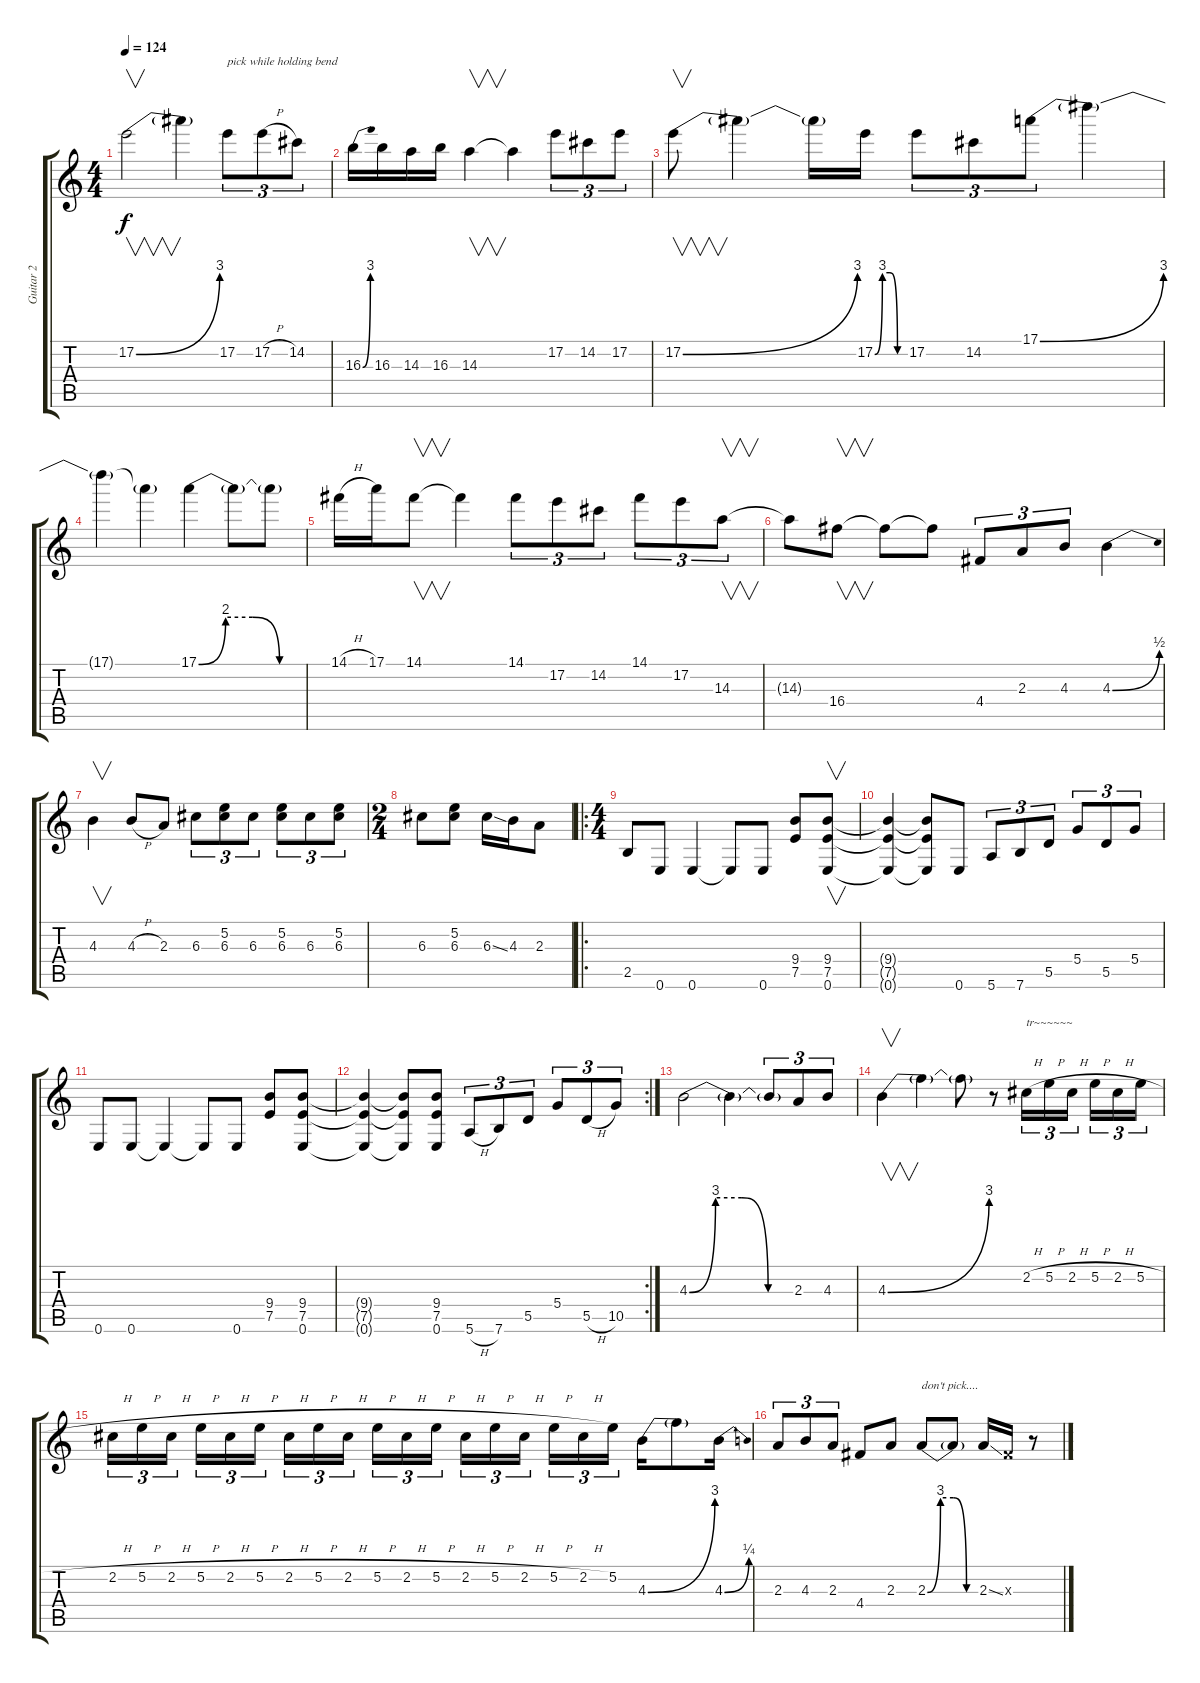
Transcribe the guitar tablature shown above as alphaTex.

\track ("Guitar 2" "Guitar 2") {instrument distortionguitar}
\staff {score tabs}
\tuning (E4 B3 G3 D3 A2 E2) {hide}
\ts (4 4)
\tempo 124
\clef g2
\ks c
17.2{be (bend 0 0 60 12)}.2{v dy f} 17.2{t}.4 17.2.8{tu (3 2) txt "pick while holding bend"} 17.2{h}.8{tu (3 2)} 14.2.8{tu (3 2)} |
16.3{be (bend 0 0 60 12)}.16 16.3.16 14.3.16 16.3.16 14.3.4{v} 14.3{t}.4 17.2.8{tu (3 2)} 14.2.8{tu (3 2)} 17.2.8{tu (3 2)} |
17.2{be (bend 0 0 60 12)}.8{v} 17.2{t}.4 17.2{t}.16 17.2{be (custom 0 0 15 12 30 12 45 0 60 0)}.16 17.2.8{tu (3 2)} 14.2.8{tu (3 2)} 17.1{be (bend 0 0 60 12)}.8{tu (3 2)} 17.1{t}.4 |
17.1{t}.4 17.1{t}.4 17.1{be (custom 0 0 15 8 30 8 45 0 60 0)}.4 17.1{t}.8 17.1{t}.8 |
14.1{h}.16 17.1.16 14.1.8{v} 14.1{t}.4 14.1.8{tu (3 2)} 17.2.8{tu (3 2)} 14.2.8{tu (3 2)} 14.1.8{tu (3 2)} 17.2.8{tu (3 2)} 14.3.8{v tu (3 2)} |
14.3{t}.8 16.4.8{v} 16.4{t}.8 16.4{t}.8 4.4.8{tu (3 2)} 2.3.8{tu (3 2)} 4.3.8{tu (3 2)} 4.3{be (bend 0 0 60 2)}.4 |
4.3.4{v} 4.3{h}.8 2.3.8 6.3.8{tu (3 2)} (5.2 6.3).8{tu (3 2)} 6.3.8{tu (3 2)} (5.2 6.3).8{tu (3 2)} 6.3.8{tu (3 2)} (5.2 6.3).8{tu (3 2)} |
\ts (2 4)
6.3.8 (5.2 6.3).8 6.3{ss}.16 4.3.16 2.3.8 |
\ro
\ts (4 4)
2.5.8 0.6.8 0.6.4 0.6{t}.8 0.6.8 (9.4 7.5).8 (9.4 7.5 0.6).8{v} |
(9.4{t} 7.5{t} 0.6{t}).4 (9.4{t} 7.5{t} 0.6{t}).8 0.6.8 5.6.8{tu (3 2)} 7.6.8{tu (3 2)} 5.5.8{tu (3 2)} 5.4.8{tu (3 2)} 5.5.8{tu (3 2)} 5.4.8{tu (3 2)} |
0.6.8 0.6.8 0.6{t}.4 0.6{t}.8 0.6.8 (9.4 7.5).8 (9.4 7.5 0.6).8 |
\rc 2
(9.4{t} 7.5{t} 0.6{t}).4 (9.4{t} 7.5{t} 0.6{t}).8 (9.4 7.5 0.6).8 5.6{h}.8{tu (3 2)} 7.6.8{tu (3 2)} 5.5.8{tu (3 2)} 5.4.8{tu (3 2)} 5.5{h}.8{tu (3 2)} 10.5.8{tu (3 2)} |
4.3{be (custom 0 0 15 12 30 12 45 0 60 0)}.2 4.3{t}.4 4.3{t}.8{tu (3 2)} 2.3.8{tu (3 2)} 4.3.8{tu (3 2)} |
4.3{be (bend 0 0 60 12)}.4{v} 4.3{t}.4 4.3{t}.8 r.8 2.2{h}.16{tu (3 2) txt "tr~~~~~~"} 5.2{h}.16{tu (3 2)} 2.2{h}.16{tu (3 2)} 5.2{h}.16{tu (3 2)} 2.2{h}.16{tu (3 2)} 5.2{h}.16{tu (3 2)} |
2.2{h}.16{tu (3 2)} 5.2{h}.16{tu (3 2)} 2.2{h}.16{tu (3 2)} 5.2{h}.16{tu (3 2)} 2.2{h}.16{tu (3 2)} 5.2{h}.16{tu (3 2)} 2.2{h}.16{tu (3 2)} 5.2{h}.16{tu (3 2)} 2.2{h}.16{tu (3 2)} 5.2{h}.16{tu (3 2)} 2.2{h}.16{tu (3 2)} 5.2{h}.16{tu (3 2)} 2.2{h}.16{tu (3 2)} 5.2{h}.16{tu (3 2)} 2.2{h}.16{tu (3 2)} 5.2{h}.16{tu (3 2)} 2.2{h}.16{tu (3 2)} 5.2.16{tu (3 2)} 4.3{be (bend 0 0 60 12)}.16 4.3{t}.8 4.3{be (bend 0 0 60 1)}.16 |
2.3.8{tu (3 2)} 4.3.8{tu (3 2)} 2.3.8{tu (3 2)} 4.4.8 2.3.8 2.3{be (custom 0 0 15 12 30 12 45 0 60 0)}.8{txt "don't pick...."} 2.3{t}.8 2.3{ss}.16 -1.3{x}.16 r.8
